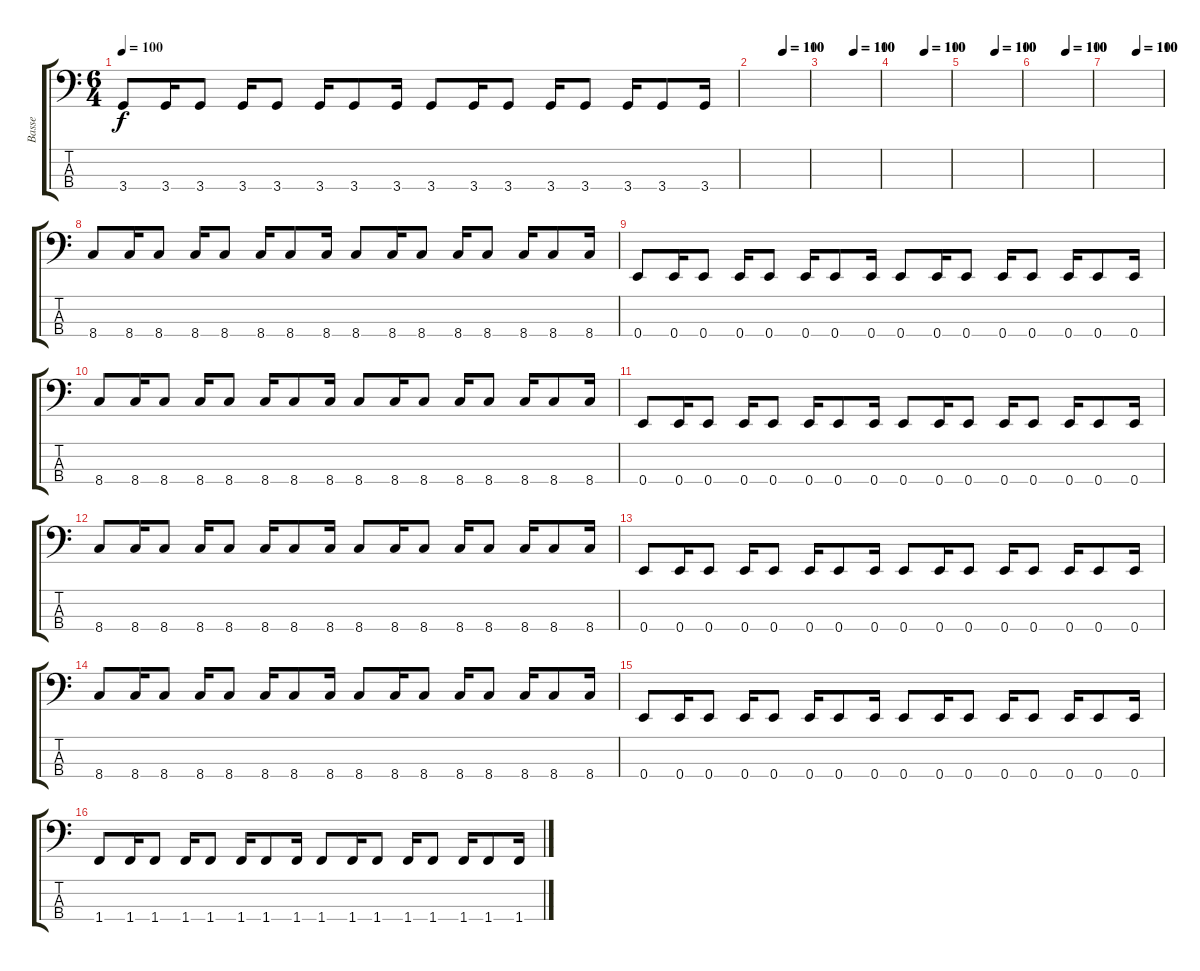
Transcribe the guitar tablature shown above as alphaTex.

\track ("Basse" "Basse") {instrument electricbasspick}
\staff {score tabs}
\tuning (G2 D2 A1 E1) {hide}
\ts (6 4)
\tempo 100
\clef f4
\ks c
3.4.8{dy f} 3.4.16 3.4.8 3.4.16 3.4.8 3.4.16 3.4.8 3.4.16 3.4.8 3.4.16 3.4.8 3.4.16 3.4.8 3.4.16 3.4.8 3.4.16 |
\tempo (110 0.5416666666666666)
\tempo (100 0.5520833333333334)
|
\tempo (110 0.5416666666666666)
\tempo (100 0.5520833333333334)
|
\tempo (110 0.5416666666666666)
\tempo (100 0.5520833333333334)
|
\tempo (110 0.5416666666666666)
\tempo (100 0.5520833333333334)
|
\tempo (110 0.5416666666666666)
\tempo (100 0.5520833333333334)
|
\tempo (110 0.5416666666666666)
\tempo (100 0.5520833333333334)
|
8.4.8 8.4.16 8.4.8 8.4.16 8.4.8 8.4.16 8.4.8 8.4.16 8.4.8 8.4.16 8.4.8 8.4.16 8.4.8 8.4.16 8.4.8 8.4.16 |
0.4.8 0.4.16 0.4.8 0.4.16 0.4.8 0.4.16 0.4.8 0.4.16 0.4.8 0.4.16 0.4.8 0.4.16 0.4.8 0.4.16 0.4.8 0.4.16 |
8.4.8 8.4.16 8.4.8 8.4.16 8.4.8 8.4.16 8.4.8 8.4.16 8.4.8 8.4.16 8.4.8 8.4.16 8.4.8 8.4.16 8.4.8 8.4.16 |
0.4.8 0.4.16 0.4.8 0.4.16 0.4.8 0.4.16 0.4.8 0.4.16 0.4.8 0.4.16 0.4.8 0.4.16 0.4.8 0.4.16 0.4.8 0.4.16 |
8.4.8 8.4.16 8.4.8 8.4.16 8.4.8 8.4.16 8.4.8 8.4.16 8.4.8 8.4.16 8.4.8 8.4.16 8.4.8 8.4.16 8.4.8 8.4.16 |
0.4.8 0.4.16 0.4.8 0.4.16 0.4.8 0.4.16 0.4.8 0.4.16 0.4.8 0.4.16 0.4.8 0.4.16 0.4.8 0.4.16 0.4.8 0.4.16 |
8.4.8 8.4.16 8.4.8 8.4.16 8.4.8 8.4.16 8.4.8 8.4.16 8.4.8 8.4.16 8.4.8 8.4.16 8.4.8 8.4.16 8.4.8 8.4.16 |
0.4.8 0.4.16 0.4.8 0.4.16 0.4.8 0.4.16 0.4.8 0.4.16 0.4.8 0.4.16 0.4.8 0.4.16 0.4.8 0.4.16 0.4.8 0.4.16 |
1.4.8 1.4.16 1.4.8 1.4.16 1.4.8 1.4.16 1.4.8 1.4.16 1.4.8 1.4.16 1.4.8 1.4.16 1.4.8 1.4.16 1.4.8 1.4.16
